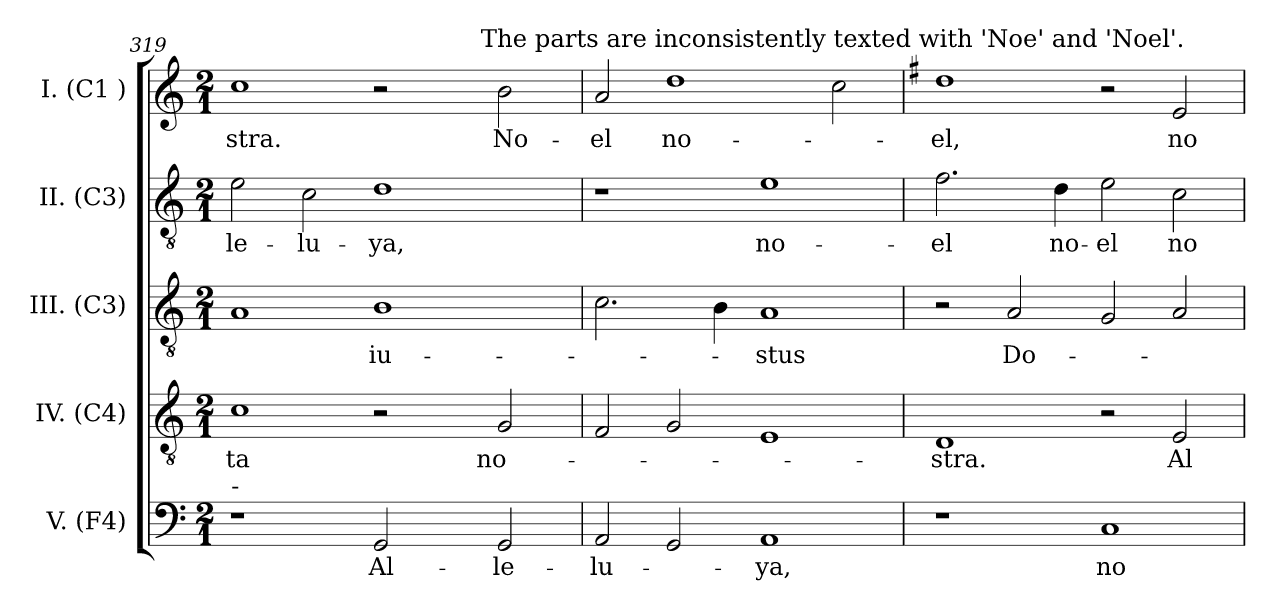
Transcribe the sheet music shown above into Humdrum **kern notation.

**kern	**text	**kern	**text	**kern	**text	**kern	**text	**kern	**text
*part5	*part5	*part4	*part4	*part3	*part3	*part2	*part2	*part1	*part1
*staff5	*staff5	*staff4	*staff4	*staff3	*staff3	*staff2	*staff2	*staff1	*staff1
*I"V. (F4)	*	*I"IV. (C4)	*	*I"III. (C3)	*	*I"II. (C3)	*	*I"I. (C1 )	*
*I'V.	*	*I'IV.	*	*I'III.	*	*I'II.	*	*I'I.	*
!!LO:LB:g=z
*clefF4	*	*clefGv2	*	*clefGv2	*	*clefGv2	*	*clefG2	*
*k[]	*	*k[]	*	*	*	*k[]	*	*k[]	*
*C:	*	*C:	*	*	*	*C:	*	*C:	*
*M2/1	*	*M2/1	*	*M2/1	*	*M2/1	*	*M2/1	*
=319	=319	=319	=319	=319	=319	=319	=319	=319	=319
!LO:TX:a:t=-	!	!	!	!	!	!	!	!	!
!	!	!	!LO:LY:b:cj	!	!	!	!LO:LY:b:cj	!	!LO:LY:b:cj
*	*	*	*	*	*	*	*	*^	*
1r	.	1c	-ta	1A	.	2e\	-le-	1cc	1ryy	-stra.
!	!	!	!	!	!	!	!LO:LY:b:cj	!	!	!
.	.	.	.	.	.	2c\	-lu-	.	.	.
!	!LO:LY:b:cj	!	!	!	!LO:LY:b:cj	!	!LO:LY:b:cj	!	!	!
2GG/	Al-	2r	.	1B	iu-	1d	-ya,	2r	4ryy	.
.	.	.	.	.	.	.	.	.	8ryy	.
.	.	.	.	.	.	.	.	.	16ryy	.
.	.	.	.	.	.	.	.	.	64ryy	.
!	!	!	!	!	!	!	!	!	!LO:TX:a:t=The parts are inconsistently texted with 'Noe' and 'Noel'.	!
.	.	.	.	.	.	.	.	.	2ryy	.
!	!LO:LY:b:cj	!	!LO:LY:b:cj	!	!	!	!	!	!	!LO:LY:b:cj
2GG/	-le-	2G/	no-	.	.	.	.	2b\	.	No-
.	.	.	.	.	.	.	.	.	32.ryy	.
=320	=320	=320	=320	=320	=320	=320	=320	=320	=320	=320
!	!LO:LY:b:cj	!	!	!	!	!	!	!	!	!LO:LY:b:cj
*	*	*	*	*	*	*	*	*v	*v	*
2AA/	-lu-	2F/	.	2.c\	.	1r	.	2a/	-el
!	!	!	!	!	!	!	!	!	!LO:LY:b:cj
2GG/	.	2G/	.	.	.	.	.	1dd	no-
.	.	.	.	4B\	.	.	.	.	.
!	!LO:LY:b:cj	!	!	!	!LO:LY:b:cj	!	!LO:LY:b:cj	!	!
1AA	-ya,	1E	.	1A	-stus	1e	no-	.	.
.	.	.	.	.	.	.	.	2cc\	.
=321	=321	=321	=321	=321	=321	=321	=321	=321	=321
*	*	*	*	*	*	*	*	*k[f#]	*
*	*	*	*	*	*	*	*	*G:	*
!	!	!	!LO:LY:b:cj	!	!	!	!LO:LY:b:cj	!	!LO:LY:b:cj
1r	.	1D	-stra.	2r	.	2.f\	-el	1dd	-el,
!	!	!	!	!	!LO:LY:b	!	!	!	!
.	.	.	.	2A/	Do-	.	.	.	.
!	!	!	!	!	!	!	!LO:LY:b:cj	!	!
.	.	.	.	.	.	4d\	no-	.	.
!	!LO:LY:b:cj	!	!	!	!	!	!LO:LY:b:cj	!	!
1C	no-	2r	.	2G/	.	2e\	-el	2r	.
!	!	!	!LO:LY:b:cj	!	!	!	!LO:LY:b:cj	!	!LO:LY:b:cj
.	.	2E/	Al-	2A/	.	2c\	no-	2e/	no-
=	=	=	=	=	=	=	=	=	=
*-	*-	*-	*-	*-	*-	*-	*-	*-	*-
